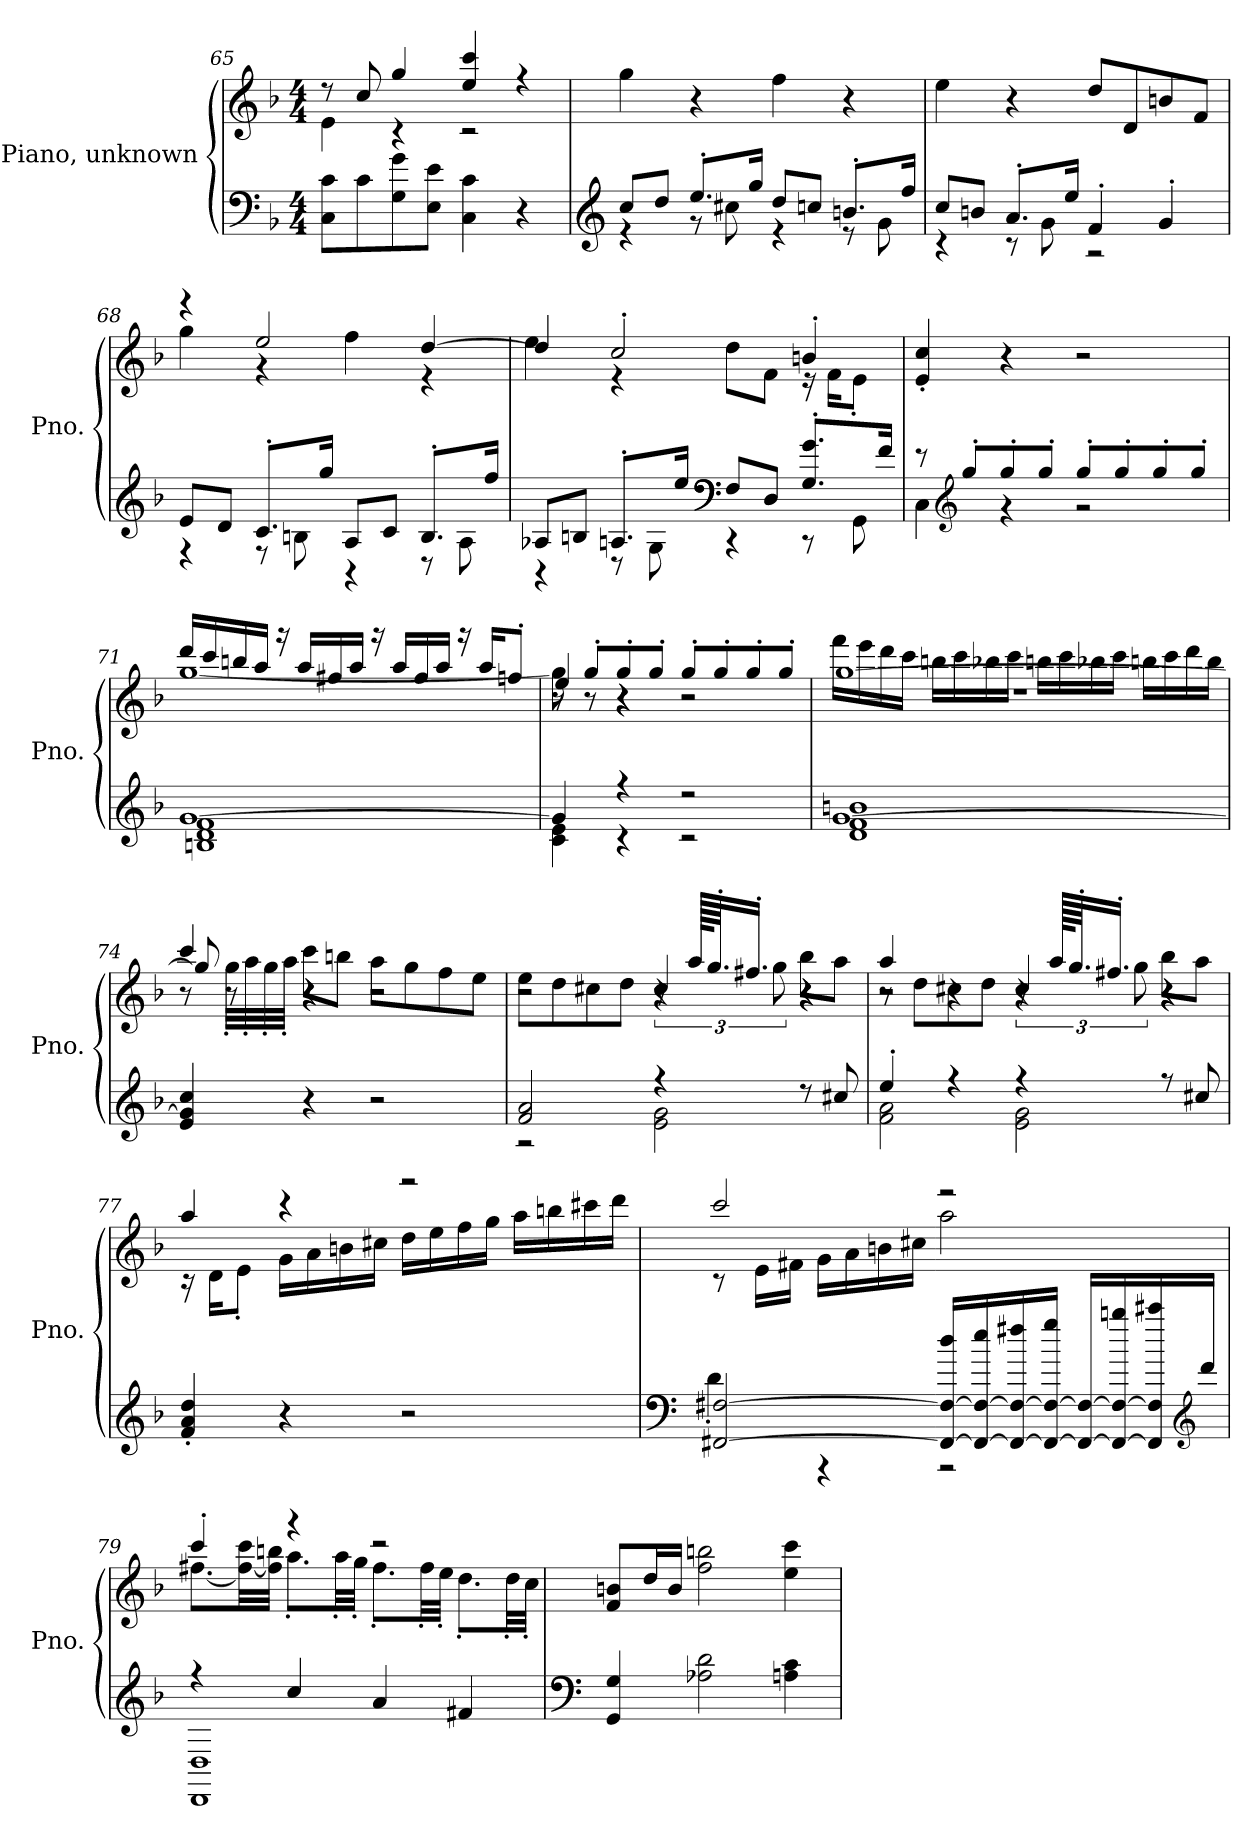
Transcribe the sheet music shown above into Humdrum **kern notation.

**kern	**kern
*part1	*part1
*staff2	*staff1
*I"Piano, unknown	*
*I'Pno.	*
!!LO:LB:g=z
*clefF4	*clefG2
*k[b-]	*k[b-]
*M4/4	*M4/4
=65	=65
*	*^
8C\ 8c\L	8r	4e\
8c\	8cc/	.
8G\ 8g\	4gg/	4r
8E\ 8e\J	.	.
4C\ 4c\	4ee/ 4ccc/	2r
4r	4r	.
*	*v	*v
=66	=66
*clefG2	*
*^	*
8cc/L	4r	4gg\
8dd/J	.	.
8.ee'/L	8r	4r
.	8cc#X\	.
16gg/Jk	.	.
8dd/L	4r	4ff\
8ccn/J	.	.
8.bn'/L	8r	4r
.	8g\	.
16ff/Jk	.	.
=67	=67	=67
8cc/L	4r	4ee\
8bn/J	.	.
8.a'/L	8r	4r
.	8g\	.
16ee/Jk	.	.
4f'/	2r	8dd/L
.	.	8d/
4g'/	.	8bn/
.	.	8f/J
!!LO:LB:g=z
=68	=68	=68
*	*	*^
8e/L	4r	4r	4gg\
8d/J	.	.	.
8.c'/L	8r	2ee/	4r
.	8Bn\	.	.
16gg/Jk	.	.	.
8A/L	4r	.	4ff\
8c/J	.	.	.
8.B'/L	8r	[4dd/	4r
.	8A\	.	.
16ff/Jk	.	.	.
=69	=69	=69	=69
8A-X/L	4r	4dd/]	4ee\
8Bn/J	.	.	.
8.An'/L	8r	2cc'/	4r
.	8G\	.	.
16ee/Jk	.	.	.
*clefF4	*	*	*
8F/L	4r	.	8dd\L
8D/J	.	.	8f\J
8.G/' 8.g/'L	8r	4bn'/	16r
.	.	.	16f\KL
.	8GG\	.	8e'\J
16f/Jk	.	.	.
*	*	*v	*v
=70	=70	=70
8r	4C\	4e/' 4cc/'
*clefG2	*	*
8gg'/L	.	.
8gg'/	4r	4r
8gg'/J	.	.
8gg'/L	2r	2r
8gg'/	.	.
8gg'/	.	.
8gg'/J	.	.
!!LO:LB:g=z
=71	=71	=71
*	*	*^
[1g	1Bn 1d 1f	16ddd/LL	[1gg
.	.	16ccc/	.
.	.	16bbn/	.
.	.	16aa/JJ	.
.	.	16r	.
.	.	16aa/LL	.
.	.	16ff#X/	.
.	.	16aa/JJ	.
.	.	16r	.
.	.	16aa/LL	.
.	.	16ff#/	.
.	.	16aa/JJ	.
.	.	16r	.
.	.	16aa/KL	.
.	.	8ffn'/J	.
=72	=72	=72	=72
*	*	*	*^
4g/]	4c\ 4e\	8r	8gg\]	4ee/
.	.	8gg'/L	8r	.
4r	4r	8gg'/	4r	4r
.	.	8gg'/J	.	.
2r	2r	8gg'/L	2r	2r
.	.	8gg'/	.	.
.	.	8gg'/	.	.
.	.	8gg'/J	.	.
!!LO:PB:g=z	!!	!!
=73	=73	=73	=73	=73
[1g	1d 1f 1bn	1r	16fff\LL	[1gg
.	.	.	16eee\	.
.	.	.	16ddd\	.
.	.	.	16ccc\JJ	.
.	.	.	16bbn\LL	.
.	.	.	16ccc\	.
.	.	.	16bb-X\	.
.	.	.	16ccc\JJ	.
.	.	.	16bbn\LL	.
.	.	.	16ccc\	.
.	.	.	16bb-X\	.
.	.	.	16ccc\JJ	.
.	.	.	16bbn\LL	.
.	.	.	16ccc\	.
.	.	.	16ddd\	.
.	.	.	16bb\JJ	.
*v	*v	*	*	*
=74	=74	=74	=74
4e/ 4g/] 4cc/	4ccc/	8r	8gg/]
.	.	32gg'\LLL	8r
.	.	32aa'\	.
.	.	32gg'\	.
.	.	32aa'\JJJ	.
4r	4r	8ccc\L	4r
.	.	8bbn\J	.
2r	2r	8aa\L	2r
.	.	8gg\	.
.	.	8ff\	.
.	.	8ee\J	.
!!LO:LB:g=z	!!	!!
=75	=75	=75	=75
*^	*	*	*
2f/ 2a/	2r	2r	8ee\L	2r
.	.	.	8dd\	.
.	.	.	8cc#X\	.
.	.	.	8dd\J	.
4r	2e\ 2g\	8r	6r	4cc#/
.	.	128aa/KLLLL	.	.
.	.	64.gg'/JJ	.	.
.	.	16.ff#X'/JJ	.	.
.	.	.	12gg\	.
8r	.	4r	8bb-\L	4r
8cc#X/	.	.	8aa\J	.
=76	=76	=76	=76	=76
4ee'/	2f\ 2a\	4aa/	8r	2r
.	.	.	8dd\L	.
4r	.	4r	8cc#X\	.
.	.	.	8dd\J	.
4r	2e\ 2g\	8r	6r	4cc#/
.	.	128aa/KLLLL	.	.
.	.	64.gg'/JJ	.	.
.	.	16.ff#X'/JJ	.	.
.	.	.	12gg\	.
8r	.	4r	8bb-\L	4r
8cc#X/	.	.	8aa\J	.
*v	*v	*	*	*
*	*	*v	*v
!!LO:LB:g=z
=77	=77	=77
4f/' 4a/' 4dd/'	4aa/	16r
.	.	16d\KL
.	.	8e'\J
4r	4r	16g\LL
.	.	16a\
.	.	16bn\
.	.	16cc#X\JJ
2r	2r	16dd\LL
.	.	16ee\
.	.	16ff\
.	.	16gg\JJ
.	.	16aa\LL
.	.	16bbn\
.	.	16ccc#X\
.	.	16ddd\JJ
=78	=78	=78
*clefF4	*	*
*^	*	*
[2FF#X/ [2F#X/	4d'\	2ccc/	8r
.	.	.	16e\LL
.	.	.	16f#X\JJ
.	4r	.	16g\LL
.	.	.	16a\
.	.	.	16bn\
.	.	.	16cc#X\JJ
16FF#/_ 16F#/_ 16dd/LL	2r	2r	2aa\
16FF#/_ 16F#/_ 16ee/	.	.	.
16FF#/_ 16F#/_ 16ff#X/	.	.	.
16FF#/_ 16F#/_ 16gg/JJ	.	.	.
16FF#/_ 16F#/_LL	.	.	.
16FF#/_ 16F#/_ 16bbn/	.	.	.
16FF#/] 16F#/] 16ccc#X/	.	.	.
*clefG2	*	*	*
16ddd/JJ	.	.	.
!!LO:LB:g=z	!!
=79	=79	=79	=79
4r	1DD 1D	4ccc'/	[8.ff#X\L
.	.	.	32ff#\_ 32ccc\LL
.	.	.	32ff#\] 32bbn\JJJ
4cc/	.	4r	8.aa'\L
.	.	.	32aa'\LL
.	.	.	32gg'\JJJ
4a/	.	2r	8.ff#'\L
.	.	.	32ff#'\LL
.	.	.	32ee'\JJJ
4f#X/	.	.	8.dd'\L
.	.	.	32dd'\LL
.	.	.	32cc'\JJJ
*v	*v	*	*
*	*v	*v
=80	=80
*clefF4	*
4GG/ 4G/	8f/ 8bn/L
.	16dd/L
.	16b/JJ
2A-X\ 2d\	2ff\ 2bbn\
4An\ 4c\	4ee\ 4ccc\
=	=
*-	*-
